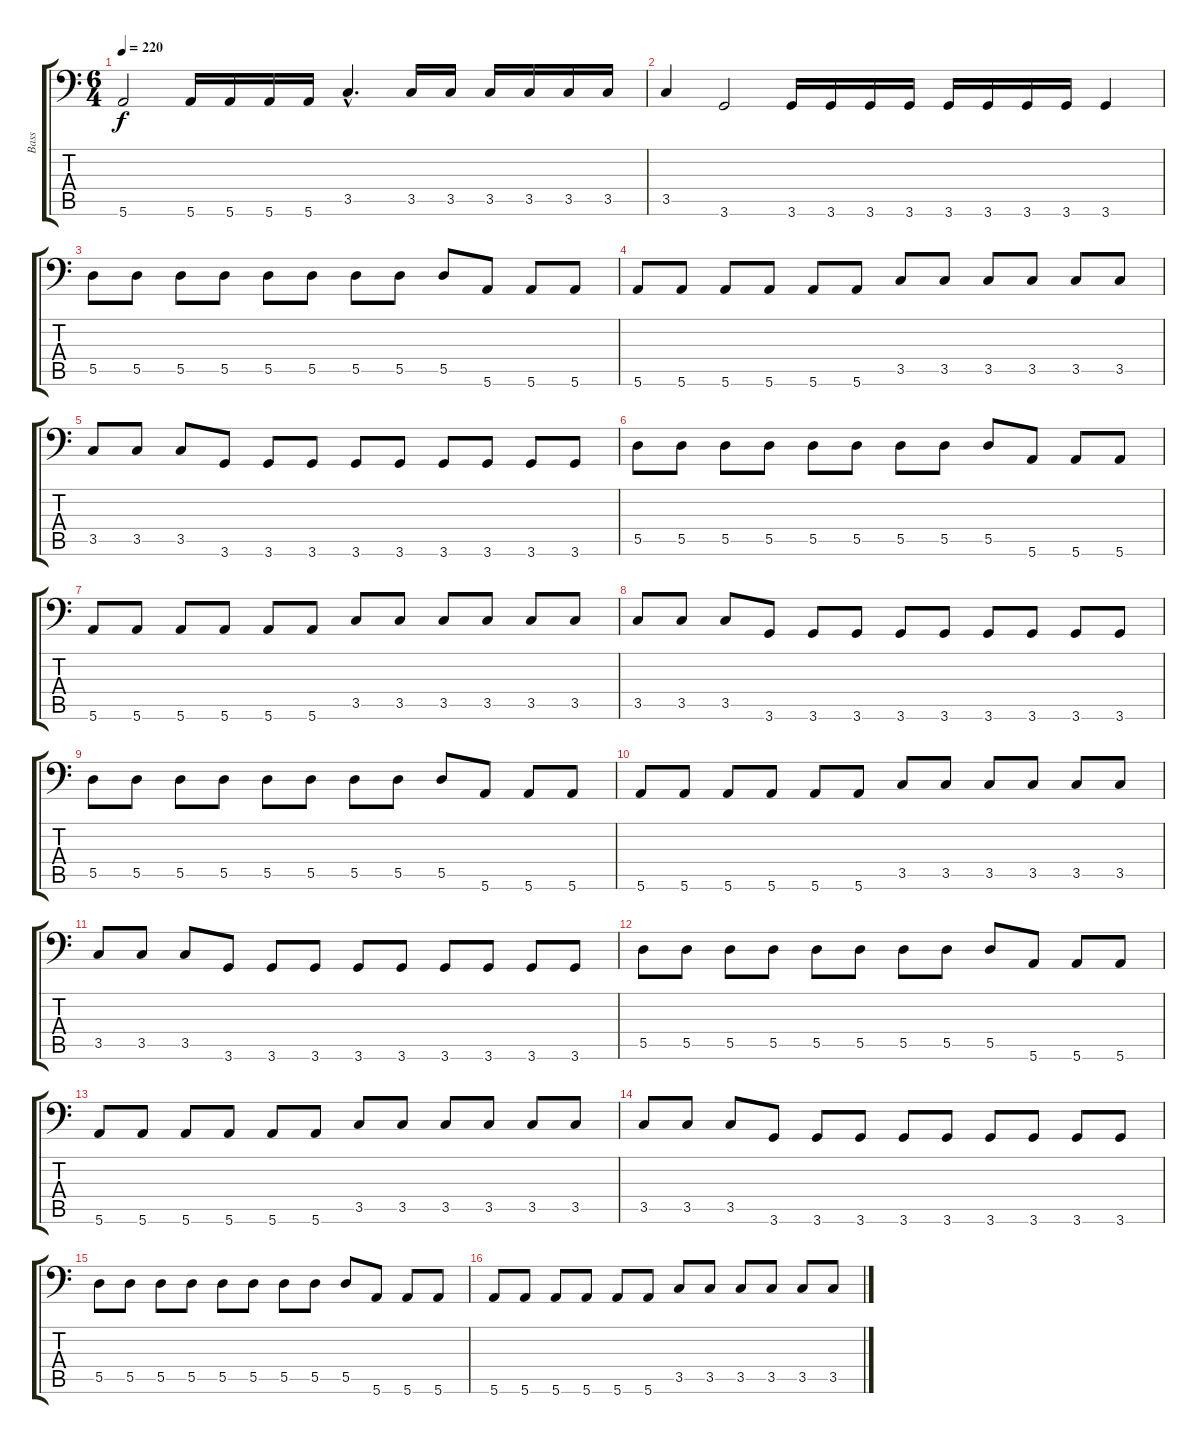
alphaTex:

\track ("Bass" "Bass") {instrument electricbasspick}
\staff {score tabs}
\tuning (E3 B2 G2 D2 A1 E1) {hide}
\ts (6 4)
\tempo 220
\clef f4
\ks c
5.6.2{dy f} 5.6.16 5.6.16 5.6.16 5.6.16 3.5{hac}.4{d} 3.5.16 3.5.16 3.5.16 3.5.16 3.5.16 3.5.16 |
3.5.4 3.6.2 3.6.16 3.6.16 3.6.16 3.6.16 3.6.16 3.6.16 3.6.16 3.6.16 3.6.4 |
5.5.8 5.5.8 5.5.8 5.5.8 5.5.8 5.5.8 5.5.8 5.5.8 5.5.8 5.6.8 5.6.8 5.6.8 |
5.6.8 5.6.8 5.6.8 5.6.8 5.6.8 5.6.8 3.5.8 3.5.8 3.5.8 3.5.8 3.5.8 3.5.8 |
3.5.8 3.5.8 3.5.8 3.6.8 3.6.8 3.6.8 3.6.8 3.6.8 3.6.8 3.6.8 3.6.8 3.6.8 |
5.5.8 5.5.8 5.5.8 5.5.8 5.5.8 5.5.8 5.5.8 5.5.8 5.5.8 5.6.8 5.6.8 5.6.8 |
5.6.8 5.6.8 5.6.8 5.6.8 5.6.8 5.6.8 3.5.8 3.5.8 3.5.8 3.5.8 3.5.8 3.5.8 |
3.5.8 3.5.8 3.5.8 3.6.8 3.6.8 3.6.8 3.6.8 3.6.8 3.6.8 3.6.8 3.6.8 3.6.8 |
5.5.8 5.5.8 5.5.8 5.5.8 5.5.8 5.5.8 5.5.8 5.5.8 5.5.8 5.6.8 5.6.8 5.6.8 |
5.6.8 5.6.8 5.6.8 5.6.8 5.6.8 5.6.8 3.5.8 3.5.8 3.5.8 3.5.8 3.5.8 3.5.8 |
3.5.8 3.5.8 3.5.8 3.6.8 3.6.8 3.6.8 3.6.8 3.6.8 3.6.8 3.6.8 3.6.8 3.6.8 |
5.5.8 5.5.8 5.5.8 5.5.8 5.5.8 5.5.8 5.5.8 5.5.8 5.5.8 5.6.8 5.6.8 5.6.8 |
5.6.8 5.6.8 5.6.8 5.6.8 5.6.8 5.6.8 3.5.8 3.5.8 3.5.8 3.5.8 3.5.8 3.5.8 |
3.5.8 3.5.8 3.5.8 3.6.8 3.6.8 3.6.8 3.6.8 3.6.8 3.6.8 3.6.8 3.6.8 3.6.8 |
5.5.8 5.5.8 5.5.8 5.5.8 5.5.8 5.5.8 5.5.8 5.5.8 5.5.8 5.6.8 5.6.8 5.6.8 |
5.6.8 5.6.8 5.6.8 5.6.8 5.6.8 5.6.8 3.5.8 3.5.8 3.5.8 3.5.8 3.5.8 3.5.8
